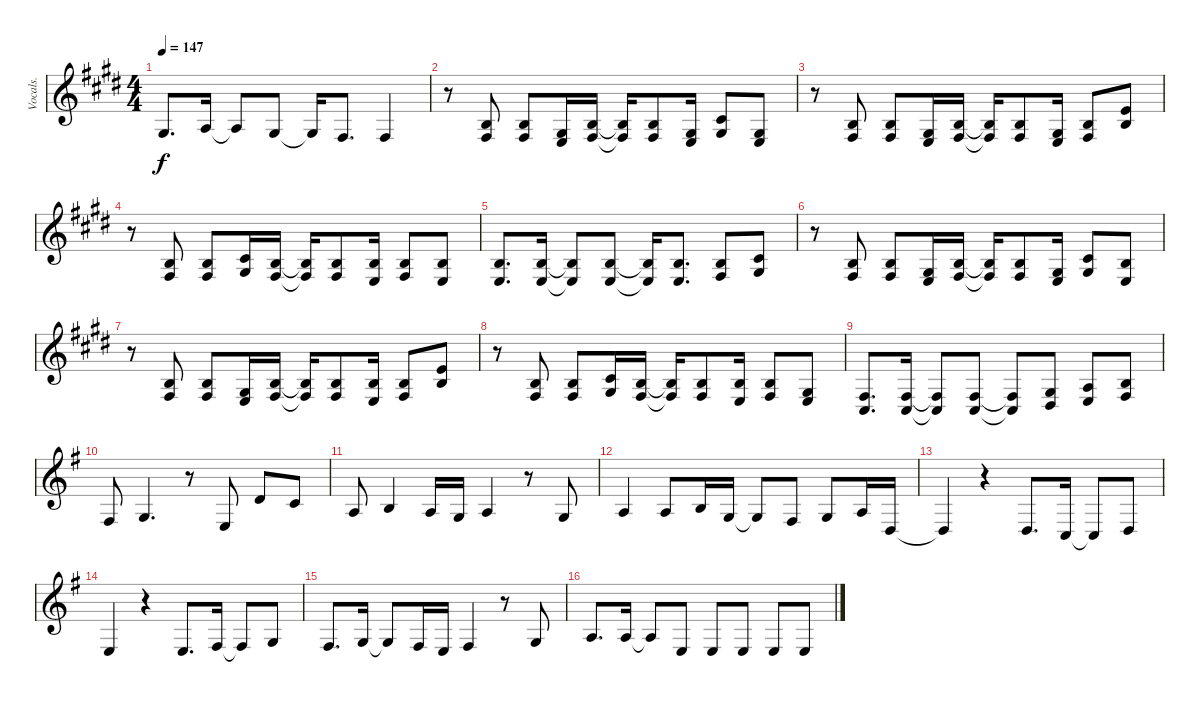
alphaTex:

\track ("Vocals." "Vocals.") {instrument flute}
\staff {score}
\tuning (E4 B3 G3 D3 A2 E2) {hide}
\ts (4 4)
\tempo 147
\clef g2
\ks c#minor
1.3.8{d dy f} 2.3.16 2.3{t}.8 1.3.8 1.3{t}.16 4.4.8{d} 4.4.4 |
r.8 (0.2 4.4).8 (0.2 4.4).8 (1.3 2.4).16 (0.2 4.4).16 (0.2{t} 4.4{t}).16 (0.2 4.4).8 (1.3 2.4).16 (2.2 1.3).8 (1.3 2.4).8 |
r.8 (0.2 4.4).8 (0.2 4.4).8 (1.3 2.4).16 (0.2 4.4).16 (0.2{t} 4.4{t}).16 (0.2 4.4).8 (1.3 2.4).16 (0.2 4.4).8 (0.1 0.2).8 |
r.8 (0.2 4.4).8 (0.2 4.4).8 (2.2 1.3).16 (0.2 4.4).16 (0.2{t} 4.4{t}).16 (0.2 4.4).8 (0.2 2.4).16 (0.2 4.4).8 (0.2 2.4).8 |
(0.2 2.4).8{d} (0.2 2.4).16 (0.2{t} 2.4{t}).8 (0.2 2.4).8 (0.2{t} 2.4{t}).16 (0.2 2.4).8{d} (0.2 4.4).8 (2.2 1.3).8 |
r.8 (0.2 4.4).8 (0.2 4.4).8 (1.3 2.4).16 (0.2 4.4).16 (0.2{t} 4.4{t}).16 (0.2 4.4).8 (1.3 2.4).16 (2.2 1.3).8 (0.2 2.4).8 |
r.8 (0.2 4.4).8 (0.2 4.4).8 (1.3 2.4).16 (0.2 4.4).16 (0.2{t} 4.4{t}).16 (0.2 4.4).8 (0.2 2.4).16 (0.2 4.4).8 (0.1 0.2).8 |
r.8 (0.2 4.4).8 (0.2 4.4).8 (2.2 1.3).16 (0.2 4.4).16 (0.2{t} 4.4{t}).16 (0.2 4.4).8 (0.2 2.4).16 (0.2 4.4).8 (1.3 2.4).8 |
(4.4 4.5).8{d} (4.4 4.5).16 (4.4{t} 4.5{t}).8 (4.4 4.5).8 (4.4{t} 4.5{t}).8 (1.3 1.4).8 (2.3 2.4).8 (0.2 4.4).8 |
\ks g
4.4.8 0.3.4{d} r.8 2.4.8 3.2.8 1.2.8 |
2.3.8 0.2.4 2.3.16 0.3.16 2.3.4 r.8 0.3.8 |
2.3.4 2.3.8 0.2.16 0.3.16 0.3{t}.8 4.4.8 0.3.8 2.3.16 0.4.16 |
0.4{t}.4 r.4 0.4.8{d} 3.5.16 3.5{t}.8 0.4.8 |
2.4.4 r.4 2.4.8{d} 4.4.16 4.4{t}.8 0.3.8 |
4.4.8{d} 0.3.16 0.3{t}.8 4.4.16 2.4.16 4.4.4 r.8 0.3.8 |
2.3.8{d} 2.3.16 2.3{t}.8 2.4.8 2.4.8 2.4.8 2.4.8 2.4.8
